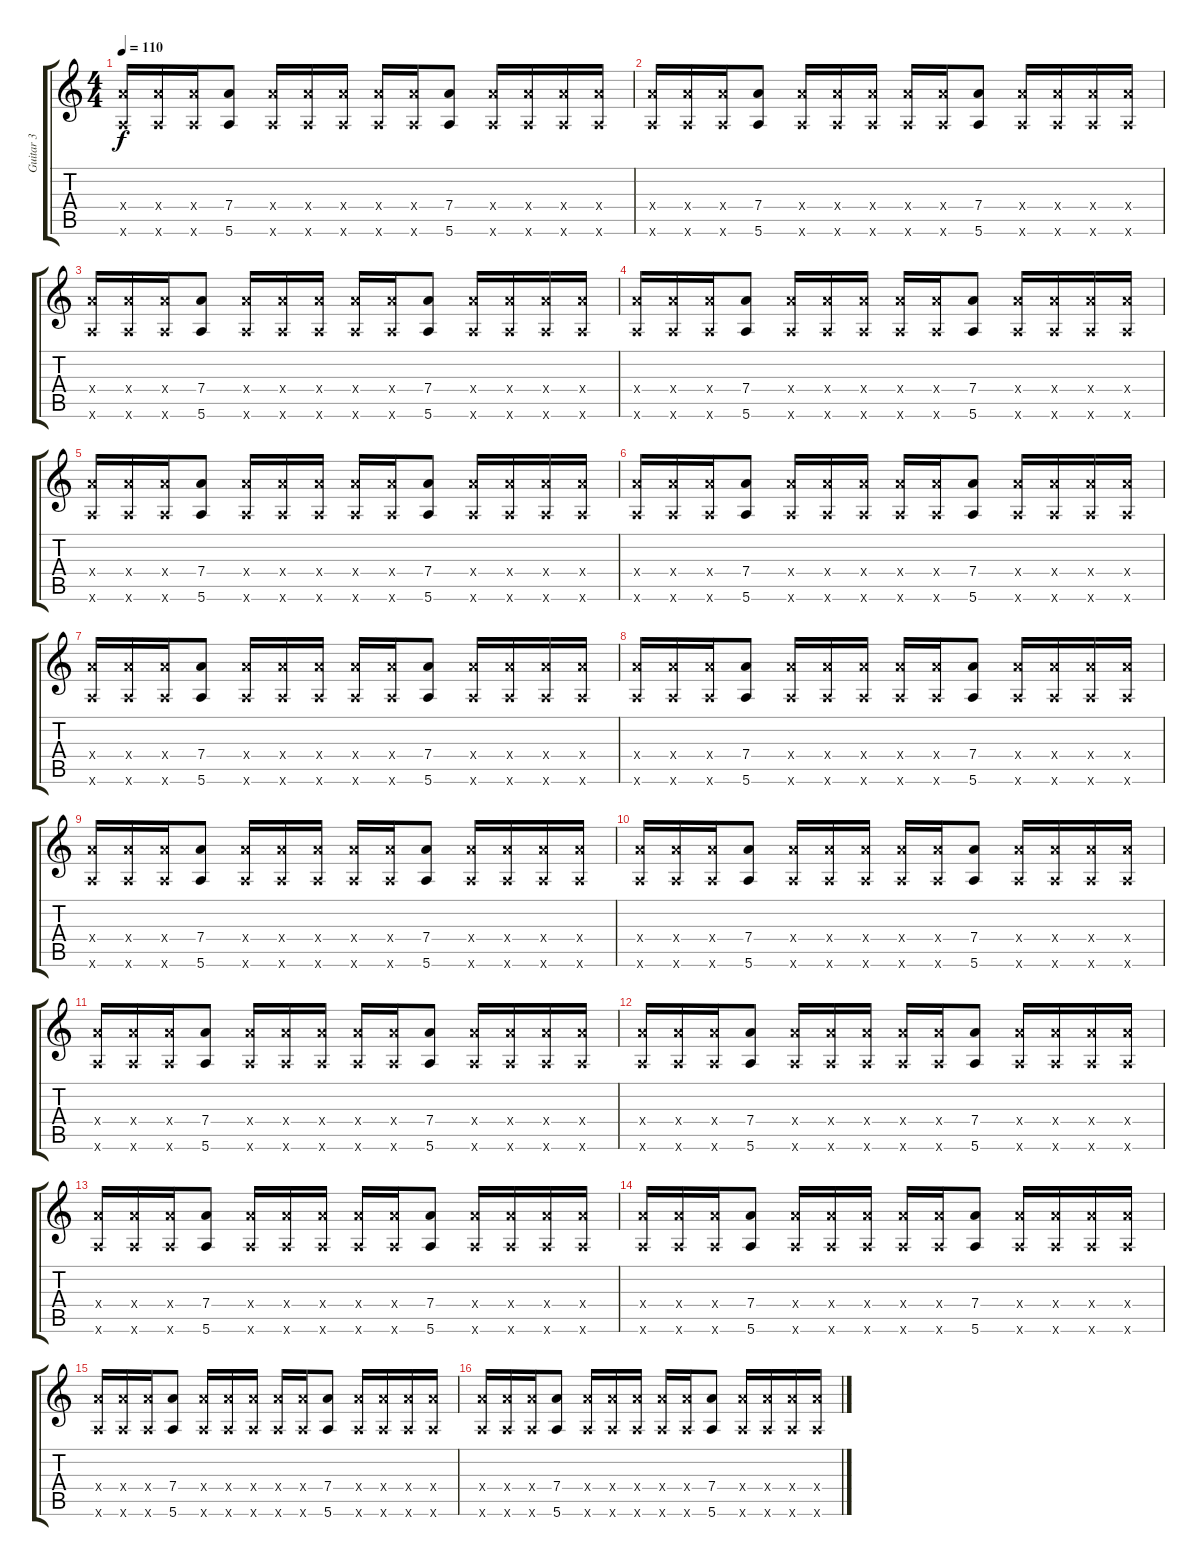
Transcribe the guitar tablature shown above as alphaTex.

\track ("Guitar 3" "Guitar 3") {instrument electricguitarclean}
\staff {score tabs}
\tuning (E4 B3 G3 D3 A2 E2) {hide}
\ts (4 4)
\tempo 110
\clef g2
\ks c
(7.4{x} 5.6{x}).16{dy f} (7.4{x} 5.6{x}).16 (7.4{x} 5.6{x}).16 (7.4 5.6).8 (7.4{x} 5.6{x}).16 (7.4{x} 5.6{x}).16 (7.4{x} 5.6{x}).16 (7.4{x} 5.6{x}).16 (7.4{x} 5.6{x}).16 (7.4 5.6).8 (7.4{x} 5.6{x}).16 (7.4{x} 5.6{x}).16 (7.4{x} 5.6{x}).16 (7.4{x} 5.6{x}).16 |
(7.4{x} 5.6{x}).16 (7.4{x} 5.6{x}).16 (7.4{x} 5.6{x}).16 (7.4 5.6).8 (7.4{x} 5.6{x}).16 (7.4{x} 5.6{x}).16 (7.4{x} 5.6{x}).16 (7.4{x} 5.6{x}).16 (7.4{x} 5.6{x}).16 (7.4 5.6).8 (7.4{x} 5.6{x}).16 (7.4{x} 5.6{x}).16 (7.4{x} 5.6{x}).16 (7.4{x} 5.6{x}).16 |
(7.4{x} 5.6{x}).16 (7.4{x} 5.6{x}).16 (7.4{x} 5.6{x}).16 (7.4 5.6).8 (7.4{x} 5.6{x}).16 (7.4{x} 5.6{x}).16 (7.4{x} 5.6{x}).16 (7.4{x} 5.6{x}).16 (7.4{x} 5.6{x}).16 (7.4 5.6).8 (7.4{x} 5.6{x}).16 (7.4{x} 5.6{x}).16 (7.4{x} 5.6{x}).16 (7.4{x} 5.6{x}).16 |
(7.4{x} 5.6{x}).16 (7.4{x} 5.6{x}).16 (7.4{x} 5.6{x}).16 (7.4 5.6).8 (7.4{x} 5.6{x}).16 (7.4{x} 5.6{x}).16 (7.4{x} 5.6{x}).16 (7.4{x} 5.6{x}).16 (7.4{x} 5.6{x}).16 (7.4 5.6).8 (7.4{x} 5.6{x}).16 (7.4{x} 5.6{x}).16 (7.4{x} 5.6{x}).16 (7.4{x} 5.6{x}).16 |
(7.4{x} 5.6{x}).16 (7.4{x} 5.6{x}).16 (7.4{x} 5.6{x}).16 (7.4 5.6).8 (7.4{x} 5.6{x}).16 (7.4{x} 5.6{x}).16 (7.4{x} 5.6{x}).16 (7.4{x} 5.6{x}).16 (7.4{x} 5.6{x}).16 (7.4 5.6).8 (7.4{x} 5.6{x}).16 (7.4{x} 5.6{x}).16 (7.4{x} 5.6{x}).16 (7.4{x} 5.6{x}).16 |
(7.4{x} 5.6{x}).16 (7.4{x} 5.6{x}).16 (7.4{x} 5.6{x}).16 (7.4 5.6).8 (7.4{x} 5.6{x}).16 (7.4{x} 5.6{x}).16 (7.4{x} 5.6{x}).16 (7.4{x} 5.6{x}).16 (7.4{x} 5.6{x}).16 (7.4 5.6).8 (7.4{x} 5.6{x}).16 (7.4{x} 5.6{x}).16 (7.4{x} 5.6{x}).16 (7.4{x} 5.6{x}).16 |
(7.4{x} 5.6{x}).16 (7.4{x} 5.6{x}).16 (7.4{x} 5.6{x}).16 (7.4 5.6).8 (7.4{x} 5.6{x}).16 (7.4{x} 5.6{x}).16 (7.4{x} 5.6{x}).16 (7.4{x} 5.6{x}).16 (7.4{x} 5.6{x}).16 (7.4 5.6).8 (7.4{x} 5.6{x}).16 (7.4{x} 5.6{x}).16 (7.4{x} 5.6{x}).16 (7.4{x} 5.6{x}).16 |
(7.4{x} 5.6{x}).16 (7.4{x} 5.6{x}).16 (7.4{x} 5.6{x}).16 (7.4 5.6).8 (7.4{x} 5.6{x}).16 (7.4{x} 5.6{x}).16 (7.4{x} 5.6{x}).16 (7.4{x} 5.6{x}).16 (7.4{x} 5.6{x}).16 (7.4 5.6).8 (7.4{x} 5.6{x}).16 (7.4{x} 5.6{x}).16 (7.4{x} 5.6{x}).16 (7.4{x} 5.6{x}).16 |
(7.4{x} 5.6{x}).16 (7.4{x} 5.6{x}).16 (7.4{x} 5.6{x}).16 (7.4 5.6).8 (7.4{x} 5.6{x}).16 (7.4{x} 5.6{x}).16 (7.4{x} 5.6{x}).16 (7.4{x} 5.6{x}).16 (7.4{x} 5.6{x}).16 (7.4 5.6).8 (7.4{x} 5.6{x}).16 (7.4{x} 5.6{x}).16 (7.4{x} 5.6{x}).16 (7.4{x} 5.6{x}).16 |
(7.4{x} 5.6{x}).16 (7.4{x} 5.6{x}).16 (7.4{x} 5.6{x}).16 (7.4 5.6).8 (7.4{x} 5.6{x}).16 (7.4{x} 5.6{x}).16 (7.4{x} 5.6{x}).16 (7.4{x} 5.6{x}).16 (7.4{x} 5.6{x}).16 (7.4 5.6).8 (7.4{x} 5.6{x}).16 (7.4{x} 5.6{x}).16 (7.4{x} 5.6{x}).16 (7.4{x} 5.6{x}).16 |
(7.4{x} 5.6{x}).16 (7.4{x} 5.6{x}).16 (7.4{x} 5.6{x}).16 (7.4 5.6).8 (7.4{x} 5.6{x}).16 (7.4{x} 5.6{x}).16 (7.4{x} 5.6{x}).16 (7.4{x} 5.6{x}).16 (7.4{x} 5.6{x}).16 (7.4 5.6).8 (7.4{x} 5.6{x}).16 (7.4{x} 5.6{x}).16 (7.4{x} 5.6{x}).16 (7.4{x} 5.6{x}).16 |
(7.4{x} 5.6{x}).16 (7.4{x} 5.6{x}).16 (7.4{x} 5.6{x}).16 (7.4 5.6).8 (7.4{x} 5.6{x}).16 (7.4{x} 5.6{x}).16 (7.4{x} 5.6{x}).16 (7.4{x} 5.6{x}).16 (7.4{x} 5.6{x}).16 (7.4 5.6).8 (7.4{x} 5.6{x}).16 (7.4{x} 5.6{x}).16 (7.4{x} 5.6{x}).16 (7.4{x} 5.6{x}).16 |
(7.4{x} 5.6{x}).16 (7.4{x} 5.6{x}).16 (7.4{x} 5.6{x}).16 (7.4 5.6).8 (7.4{x} 5.6{x}).16 (7.4{x} 5.6{x}).16 (7.4{x} 5.6{x}).16 (7.4{x} 5.6{x}).16 (7.4{x} 5.6{x}).16 (7.4 5.6).8 (7.4{x} 5.6{x}).16 (7.4{x} 5.6{x}).16 (7.4{x} 5.6{x}).16 (7.4{x} 5.6{x}).16 |
(7.4{x} 5.6{x}).16 (7.4{x} 5.6{x}).16 (7.4{x} 5.6{x}).16 (7.4 5.6).8 (7.4{x} 5.6{x}).16 (7.4{x} 5.6{x}).16 (7.4{x} 5.6{x}).16 (7.4{x} 5.6{x}).16 (7.4{x} 5.6{x}).16 (7.4 5.6).8 (7.4{x} 5.6{x}).16 (7.4{x} 5.6{x}).16 (7.4{x} 5.6{x}).16 (7.4{x} 5.6{x}).16 |
(7.4{x} 5.6{x}).16 (7.4{x} 5.6{x}).16 (7.4{x} 5.6{x}).16 (7.4 5.6).8 (7.4{x} 5.6{x}).16 (7.4{x} 5.6{x}).16 (7.4{x} 5.6{x}).16 (7.4{x} 5.6{x}).16 (7.4{x} 5.6{x}).16 (7.4 5.6).8 (7.4{x} 5.6{x}).16 (7.4{x} 5.6{x}).16 (7.4{x} 5.6{x}).16 (7.4{x} 5.6{x}).16 |
(7.4{x} 5.6{x}).16 (7.4{x} 5.6{x}).16 (7.4{x} 5.6{x}).16 (7.4 5.6).8 (7.4{x} 5.6{x}).16 (7.4{x} 5.6{x}).16 (7.4{x} 5.6{x}).16 (7.4{x} 5.6{x}).16 (7.4{x} 5.6{x}).16 (7.4 5.6).8 (7.4{x} 5.6{x}).16 (7.4{x} 5.6{x}).16 (7.4{x} 5.6{x}).16 (7.4{x} 5.6{x}).16
